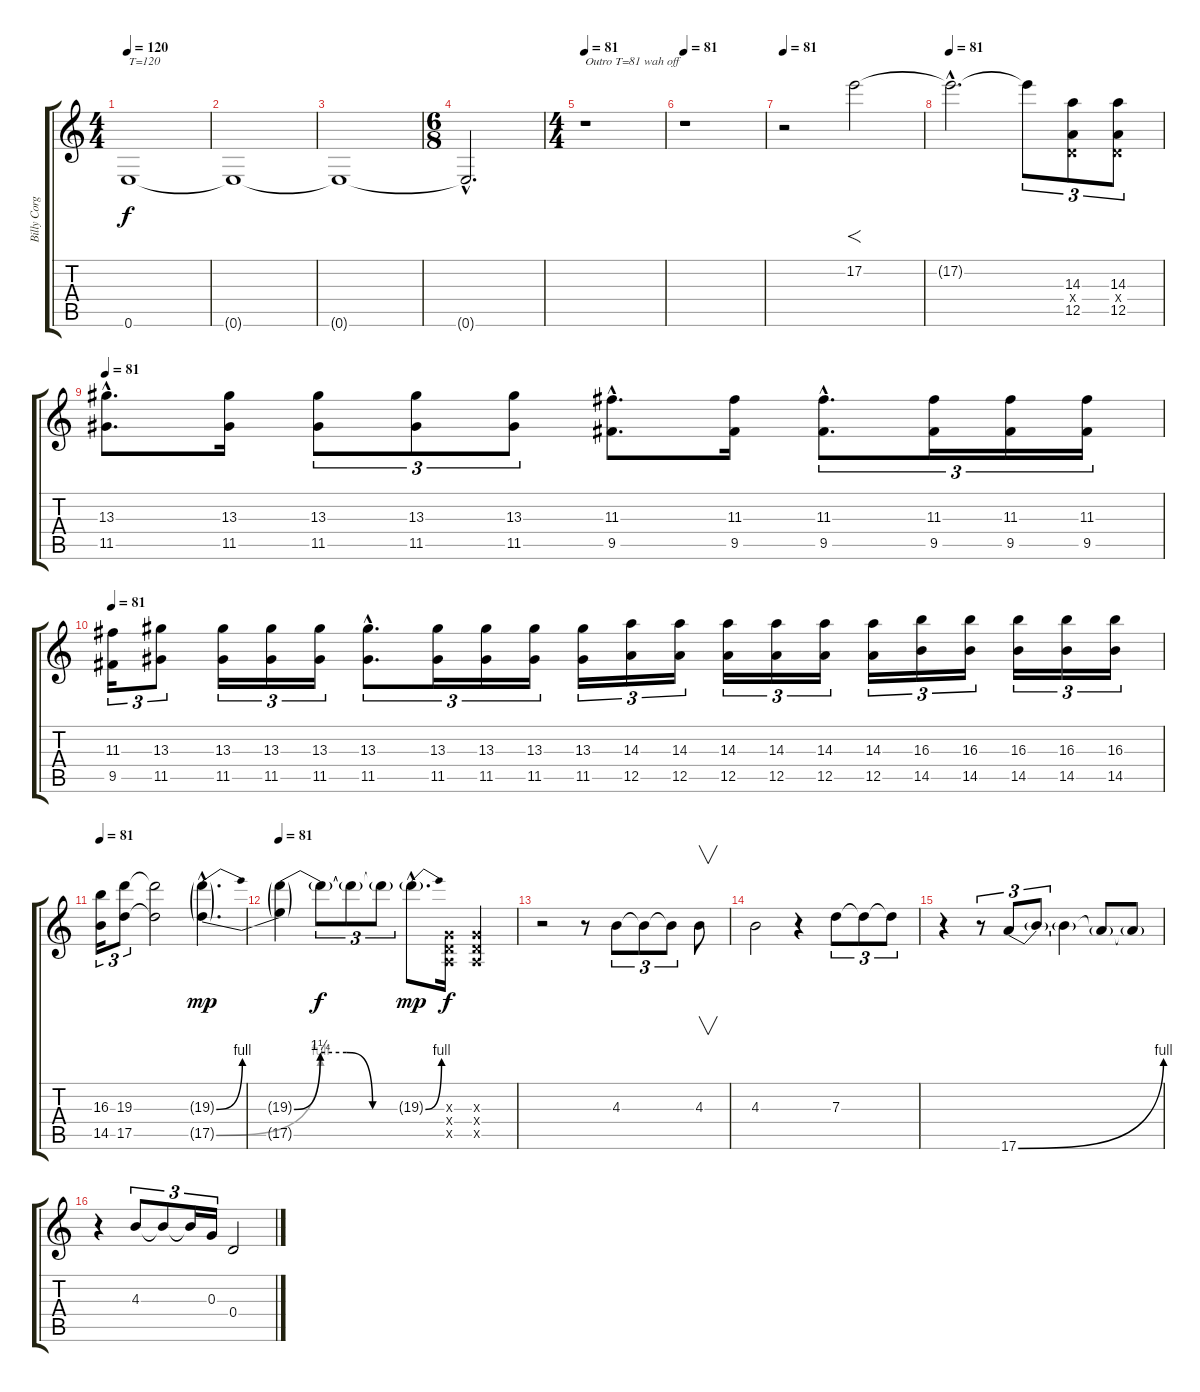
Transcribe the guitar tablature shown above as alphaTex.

\track ("Billy Corgan" "Billy Corg") {instrument electricguitarjazz}
\staff {score tabs}
\tuning (E4 B3 G3 D3 A2 E2) {hide}
\ts (4 4)
\tempo 120
\clef g2
\ks c
0.6.1{txt "T=120" dy f} |
0.6{t}.1 |
0.6{t}.1 |
\ts (6 8)
0.6{hac t}.2{d} |
\ts (4 4)
\tempo 81
r.1{txt "Outro T=81 wah off"} |
\tempo 81
r.1 |
\tempo 81
r.2 17.2.2{f instrument distortionguitar} |
\tempo 81
17.2{hac t}.2{d instrument distortionguitar} 17.2{t}.8{tu (3 2) instrument distortionguitar} (14.3 0.4{x} 12.5).8{tu (3 2) instrument distortionguitar} (14.3 0.4{x} 12.5).8{tu (3 2) instrument distortionguitar} |
\tempo 81
(13.3{hac} 11.5{hac}).8{d instrument distortionguitar} (13.3 11.5).16{instrument distortionguitar} (13.3 11.5).8{tu (3 2) instrument distortionguitar} (13.3 11.5).8{tu (3 2) instrument distortionguitar} (13.3 11.5).8{tu (3 2) instrument distortionguitar} (11.3{hac} 9.5{hac}).8{d instrument distortionguitar} (11.3 9.5).16{instrument distortionguitar} (11.3{hac} 9.5{hac}).8{d tu (3 2) instrument distortionguitar} (11.3 9.5).16{tu (3 2) instrument distortionguitar} (11.3 9.5).16{tu (3 2) instrument distortionguitar} (11.3 9.5).16{tu (3 2) instrument distortionguitar} |
\tempo 81
(11.3 9.5).16{tu (3 2) instrument distortionguitar} (13.3 11.5).8{tu (3 2) instrument distortionguitar} (13.3 11.5).16{tu (3 2) instrument distortionguitar} (13.3 11.5).16{tu (3 2) instrument distortionguitar} (13.3 11.5).16{tu (3 2) instrument distortionguitar} (13.3{hac} 11.5{hac}).8{d tu (3 2) instrument distortionguitar} (13.3 11.5).16{tu (3 2) instrument distortionguitar} (13.3 11.5).16{tu (3 2) instrument distortionguitar} (13.3 11.5).16{tu (3 2) instrument distortionguitar} (13.3 11.5).16{tu (3 2) instrument distortionguitar} (14.3 12.5).16{tu (3 2) instrument distortionguitar} (14.3 12.5).16{tu (3 2) instrument distortionguitar} (14.3 12.5).16{tu (3 2) instrument distortionguitar} (14.3 12.5).16{tu (3 2) instrument distortionguitar} (14.3 12.5).16{tu (3 2) instrument distortionguitar} (14.3 12.5).16{tu (3 2) instrument distortionguitar} (16.3 14.5).16{tu (3 2) instrument distortionguitar} (16.3 14.5).16{tu (3 2) instrument distortionguitar} (16.3 14.5).16{tu (3 2) instrument distortionguitar} (16.3 14.5).16{tu (3 2) instrument distortionguitar} (16.3 14.5).16{tu (3 2) instrument distortionguitar} |
\tempo 81
(16.3 14.5).16{tu (3 2) instrument distortionguitar} (19.3 17.5).8{tu (3 2) instrument distortionguitar} (19.3{t} 17.5{t}).2{instrument distortionguitar} (19.3{be (bend 0 0 60 4) g hac} 17.5{be (bend 0 0 60 4) g hac}).4{d dy mp instrument distortionguitar} |
\tempo 81
(19.3{be (custom 0 0 15 5 30 5 45 0 60 0) g} 17.5{t}).4{instrument distortionguitar} 19.3{t}.8{tu (3 2) dy f instrument distortionguitar} 19.3{t}.8{tu (3 2) instrument distortionguitar} 19.3{t}.8{tu (3 2) instrument distortionguitar} 19.3{be (bend 0 0 60 4) g hac}.8{d dy mp instrument distortionguitar} (0.3{x} 0.4{x} 0.5{x}).16{dy f} (0.3{x} 0.4{x} 0.5{x}).4 |
r.2 r.8 4.3.8{tu (3 2) instrument distortionguitar} 4.3{t}.8{tu (3 2) instrument distortionguitar} 4.3{t}.8{tu (3 2) instrument distortionguitar} 4.3.8{v instrument distortionguitar} |
4.3.2{instrument distortionguitar} r.4 7.3.8{tu (3 2) instrument distortionguitar} 7.3{t}.8{tu (3 2) instrument distortionguitar} 7.3{t}.8{tu (3 2) instrument distortionguitar} |
r.4 r.8{tu (3 2)} 17.6{be (bend 0 0 60 4)}.8{tu (3 2) instrument distortionguitar} 17.6{t}.8{tu (3 2) instrument distortionguitar} 17.6{t}.4{instrument distortionguitar} 17.6{t}.8{instrument distortionguitar} 17.6{t}.8{instrument distortionguitar} |
r.4 4.3.8{tu (3 2) instrument distortionguitar} 4.3{t}.8{tu (3 2) instrument distortionguitar} 4.3{t}.16{tu (3 2) instrument distortionguitar} 0.3.16{tu (3 2) instrument distortionguitar} 0.4.2{instrument distortionguitar}
